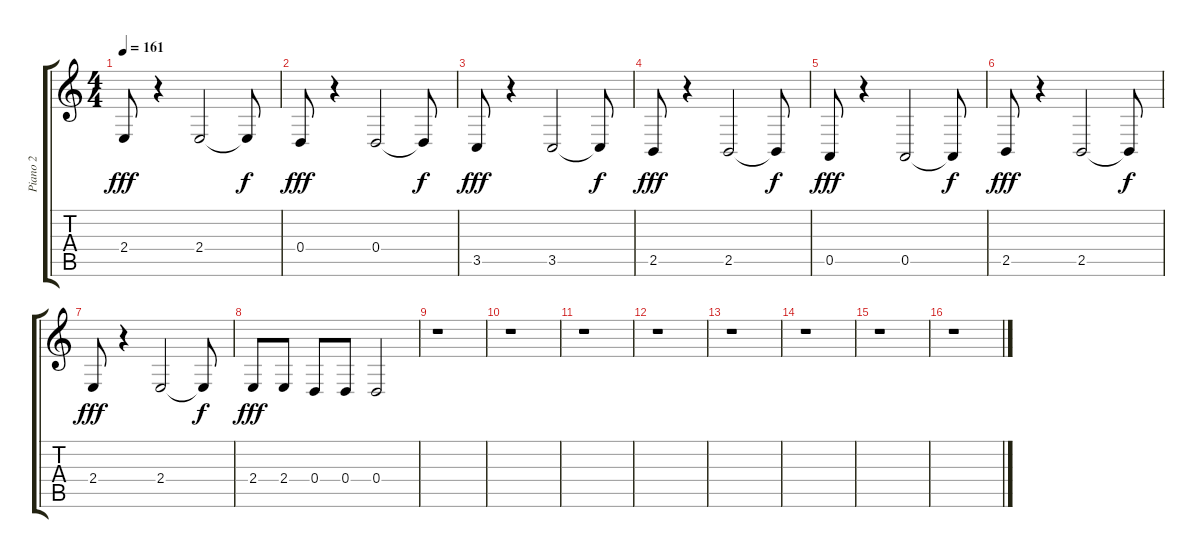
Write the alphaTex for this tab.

\track ("Piano 2" "Piano 2") {instrument brightacousticpiano}
\staff {score tabs}
\tuning (E4 B3 G3 D3 A2 E2) {hide}
\ts (4 4)
\tempo 161
\clef g2
\ks c
2.4.8{dy fff} r.4 2.4.2 2.4{t}.8{dy f} |
0.4.8{dy fff} r.4 0.4.2 0.4{t}.8{dy f} |
3.5.8{dy fff} r.4 3.5.2 3.5{t}.8{dy f} |
2.5.8{dy fff} r.4 2.5.2 2.5{t}.8{dy f} |
0.5.8{dy fff} r.4 0.5.2 0.5{t}.8{dy f} |
2.5.8{dy fff} r.4 2.5.2 2.5{t}.8{dy f} |
2.4.8{dy fff} r.4 2.4.2 2.4{t}.8{dy f} |
2.4.8{dy fff} 2.4.8 0.4.8 0.4.8 0.4.2 |
r.1 |
r.1 |
r.1 |
r.1 |
r.1 |
r.1 |
r.1 |
r.1
